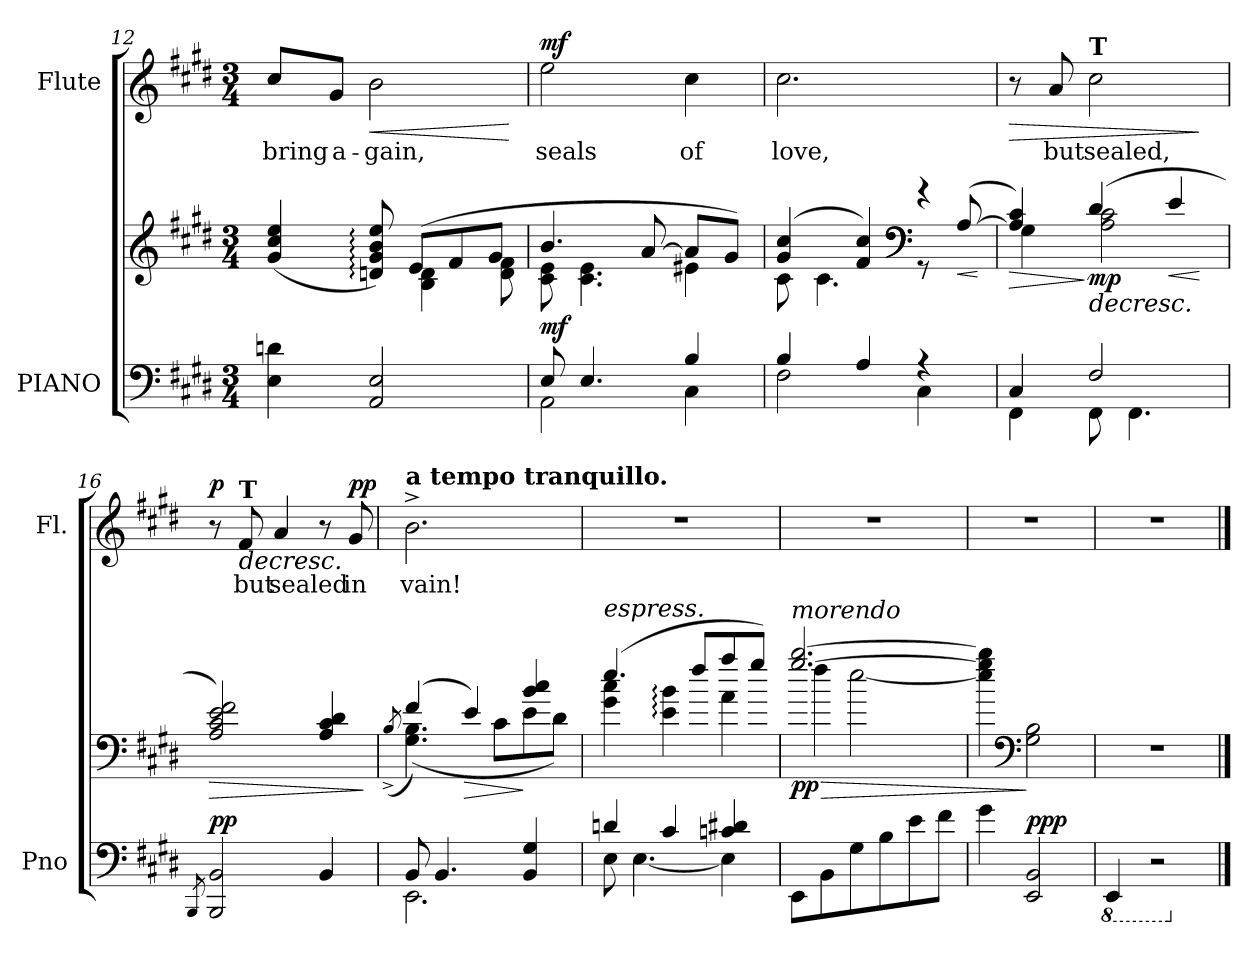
**kern	**kern	**dynam	**kern	**text	**dynam
*part2	*part2	*part2	*part1	*part1	*part1
*staff3	*staff2	*staff2/3	*staff1	*staff1	*staff1
*I"PIANO	*	*	*I"Flute	*	*
*I'Pno	*	*	*I'Fl.	*	*
*clefF4	*clefG2	*	*clefG2	*	*
*k[f#c#g#d#]	*k[f#c#g#d#]	*	*k[f#c#g#d#]	*	*
*M3/4	*M3/4	*	*M3/4	*	*
=12	=12	=12	=12	=12	=12
*	*^	*	*	*	*
!	!	!	!	!	!LO:LY:b	!
4E\ 4dn\	(4g#/ 4cc#/ 4ee/	4.ryy	.	8cc#/L	bring	.
!	!	!	!	!	!LO:LY:b	!
.	.	.	.	8g#/J	a-	.
!	!	!	!	!	!LO:LY:b	!LO:HP:b
2AA/ 2E/	8dn/: 8g#/: 8b/: 8ee/:)	.	.	2b\	-gain,	<
.	(8e/L	4B\ 4d\	.	.	.	.
.	8f#/	.	.	.	.	.
.	8g#/J	8d\ 8f#\	.	.	.	.
*	*v	*v	*	*	*	*
.	.	.	.	.	[
!!LO:LB:g=z
=13	=13	=13	=13	=13	=13
*^	*^	*	*	*	*
!	!	!	!	!LO:DY:a=2	!	!LO:LY:b	!LO:DY:a
8E/	2AA\	4.b/	8c#\ 8e\	mf	2ee\	seals	mf
4.E/	.	.	4.c#\ 4.e\	.	.	.	.
.	.	[8a/	.	.	.	.	.
!	!	!	!	!	!	!LO:LY:b	!
4B/	4C#\	8a/L]	4e#X\	.	4cc#\	of	.
.	.	8g#/J)	.	.	.	.	.
=14	=14	=14	=14	=14	=14	=14	=14
!	!	!	!	!	!	!LO:LY:b	!
4B/	2F#\	(>4g#/ 4cc#/	8c#\	.	2.cc#\	love,	.
.	.	.	4.c#\	.	.	.	.
4A/	.	4f#/ 4cc#/)	.	.	.	.	.
*	*	*clefF4	*	*	*	*	*
4r	4C#\	8rGG	4rg	.	.	.	.
!	!	!	!	!LO:HP:b	!	!	!
.	.	([8A/	.	<	.	.	.
*v	*v	*	*	*	*	*	*
*	*v	*v	*	*	*	*
.	.	[	.	.	.
=15	=15	=15	=15	=15	=15
*^	*	*	*	*	*
!	!	!	!LO:HP:b	!	!	!LO:HP:b
*	*	*^	*	*	*	*
4C#/	4FF#\	4A/] 4c#/)	4G#\	>	8r	.	>
!	!	!	!	!	!	!LO:LY:b	!
.	.	.	.	.	8a/	but	.
!	!	!	!	!	!LO:TX:a:B:t=T	!	!
!	!	!	!	!LO:HP:n=1:b	!	!LO:LY:b	!
!	!	!	!	!LO:DY:n=1:b	!	!	!
2F#/	8FF#\	(4d#/	2A\ 2c#\	] > mp	2cc#\	sealed,	.
.	4.FF#\	.	.	.	.	.	.
!	!	!	!	!LO:HP:b	!	!	!
.	.	4e/	.	<	.	.	.
*v	*v	*	*	*	*	*	*
*	*v	*v	*	*	*	*
.	.	] [	.	.	]
!!LO:LB:g=z
=16	=16	=16	=16	=16	=16
8qBBB/	.	.	.	.	.
*	*clefG2	*	*clefG2	*	*
!	!	!LO:HP:b	!	!	!
!	!	!LO:HP:n=1:b	!	!	!
!	!	!LO:DY:n=1:a=2	!	!	!LO:DY:a
2BBB/ 2BB/	2A/ 2c#/ 2e/ 2f#/)	> > pp	8r	.	p
!	!	!	!LO:TX:a:B:t=T	!	!
!	!	!	!	!LO:LY:b	!LO:HP:b
.	.	.	8f#/	but	>
!	!	!	!	!LO:LY:b	!
.	.	.	4a/	sealed	.
4BB/	4A/ 4c#/ 4d#/	.	8r	.	.
!	!	!	!	!LO:LY:b	!LO:DY:a
.	.	.	8g#/	in	pp
.	.	] ]	.	.	]
=17	=17	=17	=17	=17	=17
*	*^	*	*	*	*
.	.	(8qB^/	.	.	.	.
*^	*	*	*	*	*	*
!	!	!	!	!	!LO:TX:a:B:t=a tempo tranquillo.	!	!
!	!	!	!	!LO:DY:a=2	!	!LO:LY:b	!
8BB/	2.EE\	(4f#/	(4.G#\ 4.B\)	other-dynamics	2.b^\	vain!	.
4.BB/	.	.	.	.	.	.	.
!	!	!	!	!LO:HP:b	!	!	!
.	.	4e/)	.	>	.	.	.
.	.	.	8c#\L	.	.	.	.
4BB/ 4G#/	.	4b/ 4cc#/	8e\	]	.	.	.
.	.	.	8d#\J)	.	.	.	.
=18	=18	=18	=18	=18	=18	=18	=18
!	!	!LO:TX:a:i:t=espress.	!	!	!	!	!
4dn/	8E\	(4.ee/	4g#\ 4cc#\	.	2.r	.	.
.	[4.E\	.	.	.	.	.	.
4c#/	.	.	4e\: 4b\:	.	.	.	.
.	.	8ff#/L	.	.	.	.	.
4cn/ 4d#X/	4E\]	8aa/	4a\	.	.	.	.
.	.	8gg#/J)	.	.	.	.	.
*v	*v	*	*	*	*	*	*
!!LO:LB:g=z
=19	=19	=19	=19	=19	=19	=19
!	!LO:TX:a:i:t=morendo	!	!	!	!	!
!	!	!	!LO:HP:b	!	!	!
!	!	!	!LO:DY:n=1:b	!	!	!
8EE\L	[2.gg#/ [2.bb/	4ff#\	> pp	2.r	.	.
8BB\	.	.	.	.	.	.
8G#\	.	[2ee\	.	.	.	.
8B\	.	.	.	.	.	.
8e\	.	.	.	.	.	.
8f#\J	.	.	.	.	.	.
*	*v	*v	*	*	*	*
=20	=20	=20	=20	=20	=20
4g#\	4ee\] 4gg#\] 4bb\]	.	2.r	.	.
*	*clefF4	*	*	*	*
!	!	!LO:DY:n=1:a=2	!	!	!
2EE/ 2BB/	2G#\ 2B\	] ppp	.	.	.
=21	=21	=21	=21	=21	=21
*8ba	*	*	*	*	*
4EEE/	2.r	.	2.r	.	.
2r	.	.	.	.	.
*X8ba	*	*	*	*	*
==	==	==	==	==	==
*-	*-	*-	*-	*-	*-
